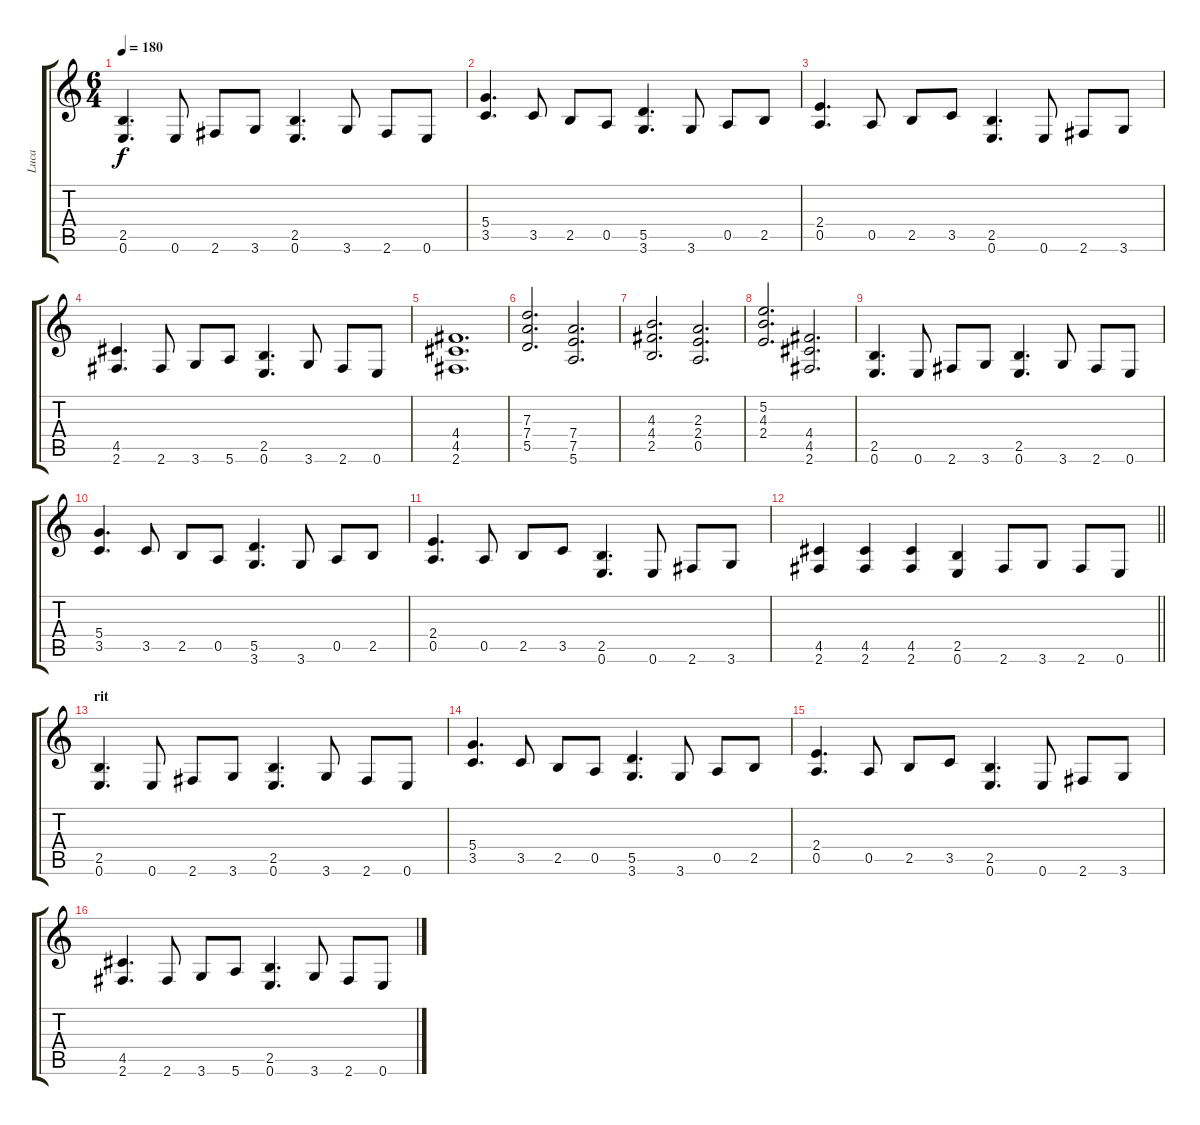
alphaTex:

\track ("Luca" "Luca") {instrument distortionguitar}
\staff {score tabs}
\tuning (E4 B3 G3 D3 A2 E2) {hide}
\ts (6 4)
\tempo 180
\clef g2
\ks c
(2.5 0.6).4{d dy f} 0.6.8 2.6.8 3.6.8 (2.5 0.6).4{d} 3.6.8 2.6.8 0.6.8 |
(5.4 3.5).4{d} 3.5.8 2.5.8 0.5.8 (5.5 3.6).4{d} 3.6.8 0.5.8 2.5.8 |
(2.4 0.5).4{d} 0.5.8 2.5.8 3.5.8 (2.5 0.6).4{d} 0.6.8 2.6.8 3.6.8 |
(4.5 2.6).4{d} 2.6.8 3.6.8 5.6.8 (2.5 0.6).4{d} 3.6.8 2.6.8 0.6.8 |
(4.4 4.5 2.6).1{d} |
(7.3 7.4 5.5).2{d} (7.4 7.5 5.6).2{d} |
(4.3 4.4 2.5).2{d} (2.3 2.4 0.5).2{d} |
(5.2 4.3 2.4).2{d} (4.4 4.5 2.6).2{d} |
(2.5 0.6).4{d} 0.6.8 2.6.8 3.6.8 (2.5 0.6).4{d} 3.6.8 2.6.8 0.6.8 |
(5.4 3.5).4{d} 3.5.8 2.5.8 0.5.8 (5.5 3.6).4{d} 3.6.8 0.5.8 2.5.8 |
(2.4 0.5).4{d} 0.5.8 2.5.8 3.5.8 (2.5 0.6).4{d} 0.6.8 2.6.8 3.6.8 |
\barLineRight lightlight
(4.5 2.6).4 (4.5 2.6).4 (4.5 2.6).4 (2.5 0.6).4 2.6.8 3.6.8 2.6.8 0.6.8 |
\section ("" "rit")
(2.5 0.6).4{d} 0.6.8 2.6.8 3.6.8 (2.5 0.6).4{d} 3.6.8 2.6.8 0.6.8 |
(5.4 3.5).4{d} 3.5.8 2.5.8 0.5.8 (5.5 3.6).4{d} 3.6.8 0.5.8 2.5.8 |
(2.4 0.5).4{d} 0.5.8 2.5.8 3.5.8 (2.5 0.6).4{d} 0.6.8 2.6.8 3.6.8 |
(4.5 2.6).4{d} 2.6.8 3.6.8 5.6.8 (2.5 0.6).4{d} 3.6.8 2.6.8 0.6.8
